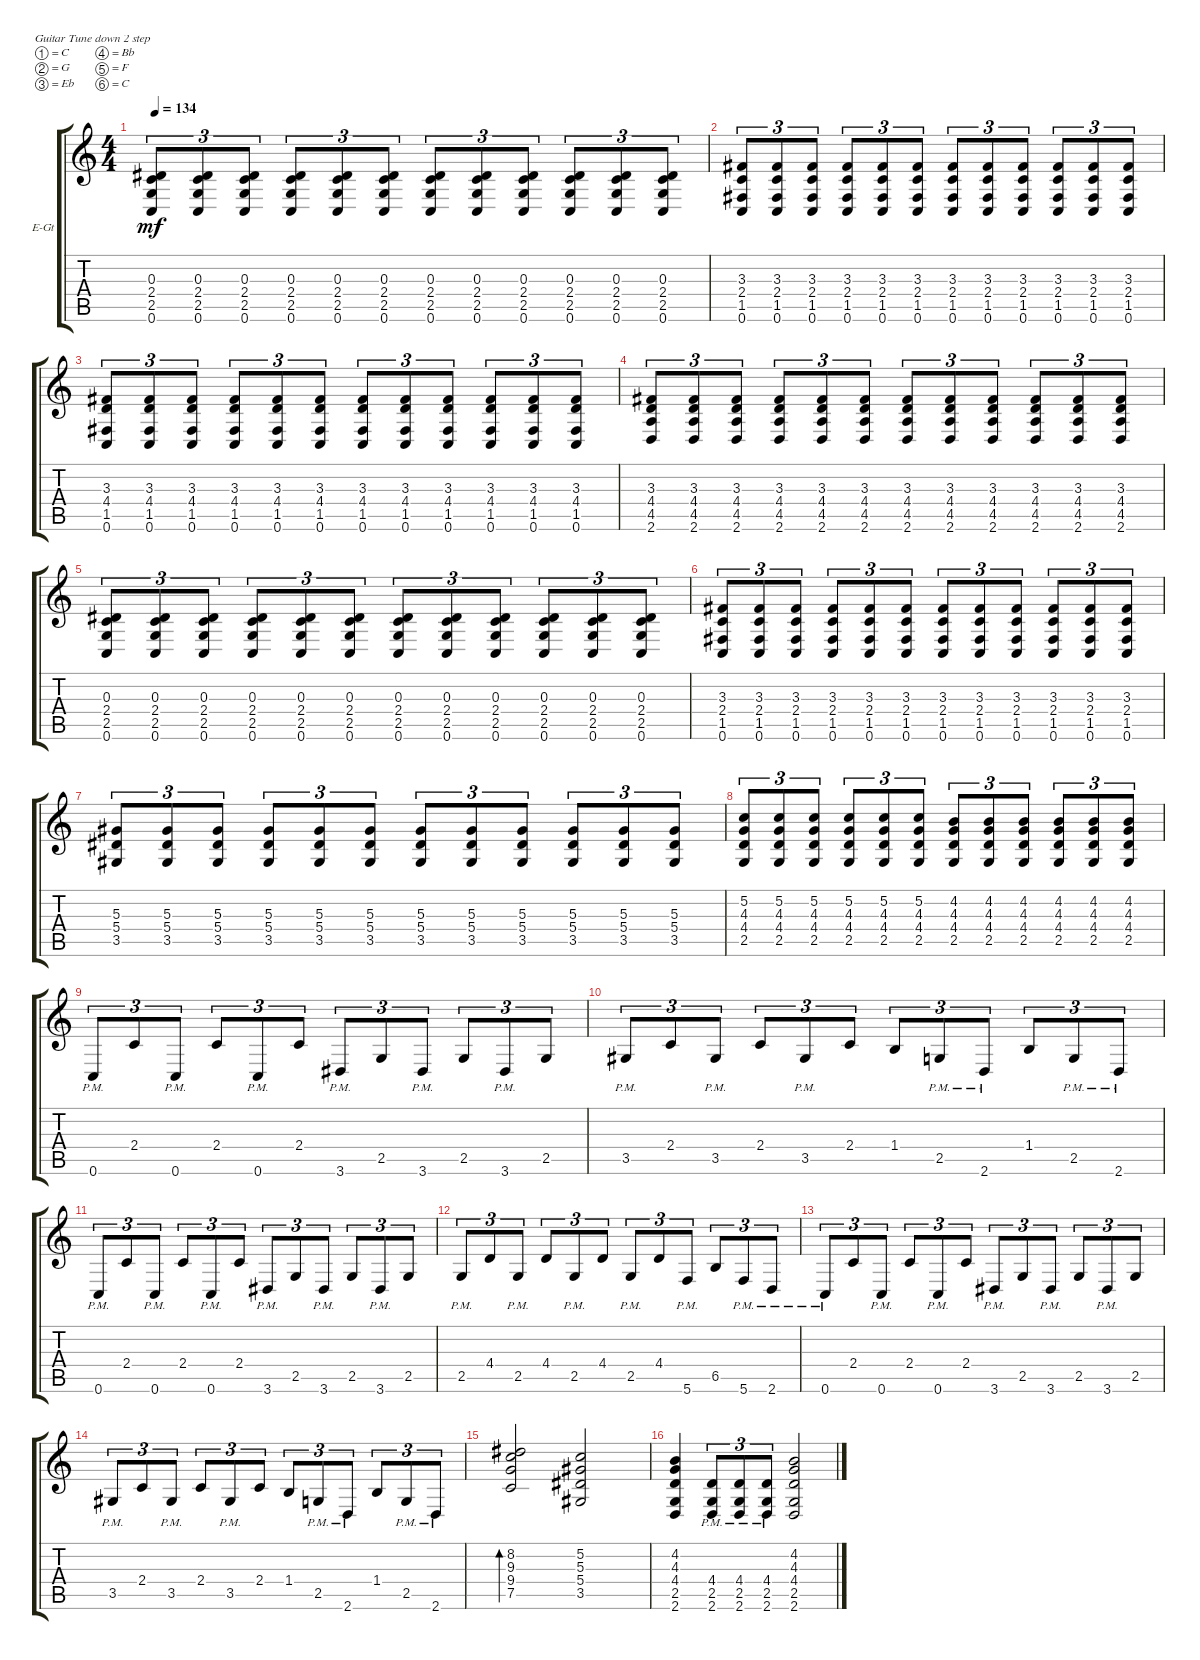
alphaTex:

\defaultSystemsLayout 4
\bracketExtendMode groupsimilarinstruments
\firstSystemTrackNameOrientation horizontal
\otherSystemsTrackNameOrientation horizontal
\track ("Eschbach Rhythm" "E-Gt") {instrument overdrivenguitar}
\staff {score tabs}
\tuning (C4 G3 Eb3 Bb2 F2 C2)
\ts (4 4)
\tempo 134
\clef g2
\ks c
(2.4 2.5 0.3 0.6).8{tu (3 2) dy mf} (2.4 2.5 0.3 0.6).8{tu (3 2)} (2.4 2.5 0.3 0.6).8{tu (3 2)} (2.4 2.5 0.3 0.6).8{tu (3 2)} (2.4 2.5 0.3 0.6).8{tu (3 2)} (2.4 2.5 0.3 0.6).8{tu (3 2)} (2.4 2.5 0.3 0.6).8{tu (3 2)} (2.4 2.5 0.3 0.6).8{tu (3 2)} (2.4 2.5 0.3 0.6).8{tu (3 2)} (2.4 2.5 0.3 0.6).8{tu (3 2)} (2.4 2.5 0.3 0.6).8{tu (3 2)} (2.4 2.5 0.3 0.6).8{tu (3 2)} |
(1.5 2.4 3.3 0.6).8{tu (3 2)} (1.5 2.4 3.3 0.6).8{tu (3 2)} (1.5 2.4 3.3 0.6).8{tu (3 2)} (1.5 2.4 3.3 0.6).8{tu (3 2)} (1.5 2.4 3.3 0.6).8{tu (3 2)} (1.5 2.4 3.3 0.6).8{tu (3 2)} (1.5 2.4 3.3 0.6).8{tu (3 2)} (1.5 2.4 3.3 0.6).8{tu (3 2)} (1.5 2.4 3.3 0.6).8{tu (3 2)} (1.5 2.4 3.3 0.6).8{tu (3 2)} (1.5 2.4 3.3 0.6).8{tu (3 2)} (1.5 2.4 3.3 0.6).8{tu (3 2)} |
(3.3 4.4 1.5 0.6).8{tu (3 2)} (3.3 4.4 1.5 0.6).8{tu (3 2)} (3.3 4.4 1.5 0.6).8{tu (3 2)} (3.3 4.4 1.5 0.6).8{tu (3 2)} (3.3 4.4 1.5 0.6).8{tu (3 2)} (3.3 4.4 1.5 0.6).8{tu (3 2)} (3.3 4.4 1.5 0.6).8{tu (3 2)} (3.3 4.4 1.5 0.6).8{tu (3 2)} (3.3 4.4 1.5 0.6).8{tu (3 2)} (3.3 4.4 1.5 0.6).8{tu (3 2)} (3.3 4.4 1.5 0.6).8{tu (3 2)} (3.3 4.4 1.5 0.6).8{tu (3 2)} |
(4.4 4.5 2.6 3.3).8{tu (3 2)} (4.4 4.5 2.6 3.3).8{tu (3 2)} (4.4 4.5 2.6 3.3).8{tu (3 2)} (4.4 4.5 2.6 3.3).8{tu (3 2)} (4.4 4.5 2.6 3.3).8{tu (3 2)} (4.4 4.5 2.6 3.3).8{tu (3 2)} (4.4 4.5 2.6 3.3).8{tu (3 2)} (4.4 4.5 2.6 3.3).8{tu (3 2)} (4.4 4.5 2.6 3.3).8{tu (3 2)} (4.4 4.5 2.6 3.3).8{tu (3 2)} (4.4 4.5 2.6 3.3).8{tu (3 2)} (4.4 4.5 2.6 3.3).8{tu (3 2)} |
(2.4 2.5 0.3 0.6).8{tu (3 2)} (2.4 2.5 0.3 0.6).8{tu (3 2)} (2.4 2.5 0.3 0.6).8{tu (3 2)} (2.4 2.5 0.3 0.6).8{tu (3 2)} (2.4 2.5 0.3 0.6).8{tu (3 2)} (2.4 2.5 0.3 0.6).8{tu (3 2)} (2.4 2.5 0.3 0.6).8{tu (3 2)} (2.4 2.5 0.3 0.6).8{tu (3 2)} (2.4 2.5 0.3 0.6).8{tu (3 2)} (2.4 2.5 0.3 0.6).8{tu (3 2)} (2.4 2.5 0.3 0.6).8{tu (3 2)} (2.4 2.5 0.3 0.6).8{tu (3 2)} |
(1.5 2.4 3.3 0.6).8{tu (3 2)} (1.5 2.4 3.3 0.6).8{tu (3 2)} (1.5 2.4 3.3 0.6).8{tu (3 2)} (1.5 2.4 3.3 0.6).8{tu (3 2)} (1.5 2.4 3.3 0.6).8{tu (3 2)} (1.5 2.4 3.3 0.6).8{tu (3 2)} (1.5 2.4 3.3 0.6).8{tu (3 2)} (1.5 2.4 3.3 0.6).8{tu (3 2)} (1.5 2.4 3.3 0.6).8{tu (3 2)} (1.5 2.4 3.3 0.6).8{tu (3 2)} (1.5 2.4 3.3 0.6).8{tu (3 2)} (1.5 2.4 3.3 0.6).8{tu (3 2)} |
(3.5 5.4 5.3).8{tu (3 2)} (3.5 5.4 5.3).8{tu (3 2)} (3.5 5.4 5.3).8{tu (3 2)} (3.5 5.4 5.3).8{tu (3 2)} (3.5 5.4 5.3).8{tu (3 2)} (3.5 5.4 5.3).8{tu (3 2)} (3.5 5.4 5.3).8{tu (3 2)} (3.5 5.4 5.3).8{tu (3 2)} (3.5 5.4 5.3).8{tu (3 2)} (3.5 5.4 5.3).8{tu (3 2)} (3.5 5.4 5.3).8{tu (3 2)} (3.5 5.4 5.3).8{tu (3 2)} |
(5.2 2.5 4.3 4.4).8{tu (3 2)} (5.2 2.5 4.3 4.4).8{tu (3 2)} (5.2 2.5 4.3 4.4).8{tu (3 2)} (5.2 2.5 4.3 4.4).8{tu (3 2)} (5.2 2.5 4.3 4.4).8{tu (3 2)} (5.2 2.5 4.4 4.3).8{tu (3 2)} (4.2 2.5 4.3 4.4).8{tu (3 2)} (4.2 2.5 4.3 4.4).8{tu (3 2)} (4.2 2.5 4.3 4.4).8{tu (3 2)} (4.2 2.5 4.3 4.4).8{tu (3 2)} (4.2 2.5 4.3 4.4).8{tu (3 2)} (4.2 2.5 4.4 4.3).8{tu (3 2)} |
0.6{pm}.8{tu (3 2)} 2.4.8{tu (3 2)} 0.6{pm}.8{tu (3 2)} 2.4.8{tu (3 2)} 0.6{pm}.8{tu (3 2)} 2.4.8{tu (3 2)} 3.6{pm}.8{tu (3 2)} 2.5.8{tu (3 2)} 3.6{pm}.8{tu (3 2)} 2.5.8{tu (3 2)} 3.6{pm}.8{tu (3 2)} 2.5.8{tu (3 2)} |
3.5{pm}.8{tu (3 2)} 2.4.8{tu (3 2)} 3.5{pm}.8{tu (3 2)} 2.4.8{tu (3 2)} 3.5{pm}.8{tu (3 2)} 2.4.8{tu (3 2)} 1.4.8{tu (3 2)} 2.5{pm}.8{tu (3 2)} 2.6{pm}.8{tu (3 2)} 1.4.8{tu (3 2)} 2.5{pm}.8{tu (3 2)} 2.6{pm}.8{tu (3 2)} |
0.6{pm}.8{tu (3 2)} 2.4.8{tu (3 2)} 0.6{pm}.8{tu (3 2)} 2.4.8{tu (3 2)} 0.6{pm}.8{tu (3 2)} 2.4.8{tu (3 2)} 3.6{pm}.8{tu (3 2)} 2.5.8{tu (3 2)} 3.6{pm}.8{tu (3 2)} 2.5.8{tu (3 2)} 3.6{pm}.8{tu (3 2)} 2.5.8{tu (3 2)} |
2.5{pm}.8{tu (3 2)} 4.4.8{tu (3 2)} 2.5{pm}.8{tu (3 2)} 4.4.8{tu (3 2)} 2.5{pm}.8{tu (3 2)} 4.4.8{tu (3 2)} 2.5{pm}.8{tu (3 2)} 4.4.8{tu (3 2)} 5.6{pm}.8{tu (3 2)} 6.5.8{tu (3 2)} 5.6{pm}.8{tu (3 2)} 2.6{pm}.8{tu (3 2)} |
0.6{pm}.8{tu (3 2)} 2.4.8{tu (3 2)} 0.6{pm}.8{tu (3 2)} 2.4.8{tu (3 2)} 0.6{pm}.8{tu (3 2)} 2.4.8{tu (3 2)} 3.6{pm}.8{tu (3 2)} 2.5.8{tu (3 2)} 3.6{pm}.8{tu (3 2)} 2.5.8{tu (3 2)} 3.6{pm}.8{tu (3 2)} 2.5.8{tu (3 2)} |
3.5{pm}.8{tu (3 2)} 2.4.8{tu (3 2)} 3.5{pm}.8{tu (3 2)} 2.4.8{tu (3 2)} 3.5{pm}.8{tu (3 2)} 2.4.8{tu (3 2)} 1.4.8{tu (3 2)} 2.5{pm}.8{tu (3 2)} 2.6{pm}.8{tu (3 2)} 1.4.8{tu (3 2)} 2.5{pm}.8{tu (3 2)} 2.6{pm}.8{tu (3 2)} |
(8.2 9.3 9.4 7.5).2{bd 82} (3.5 5.4 5.3 5.2).2 |
(2.5 4.4 4.3 4.2 2.6).4 (2.5{pm} 2.6{pm} 4.4{pm}).8{tu (3 2)} (2.5{pm} 2.6{pm} 4.4{pm}).8{tu (3 2)} (2.5{pm} 2.6{pm} 4.4{pm}).8{tu (3 2)} (2.5 4.4 4.3 4.2 2.6).2
